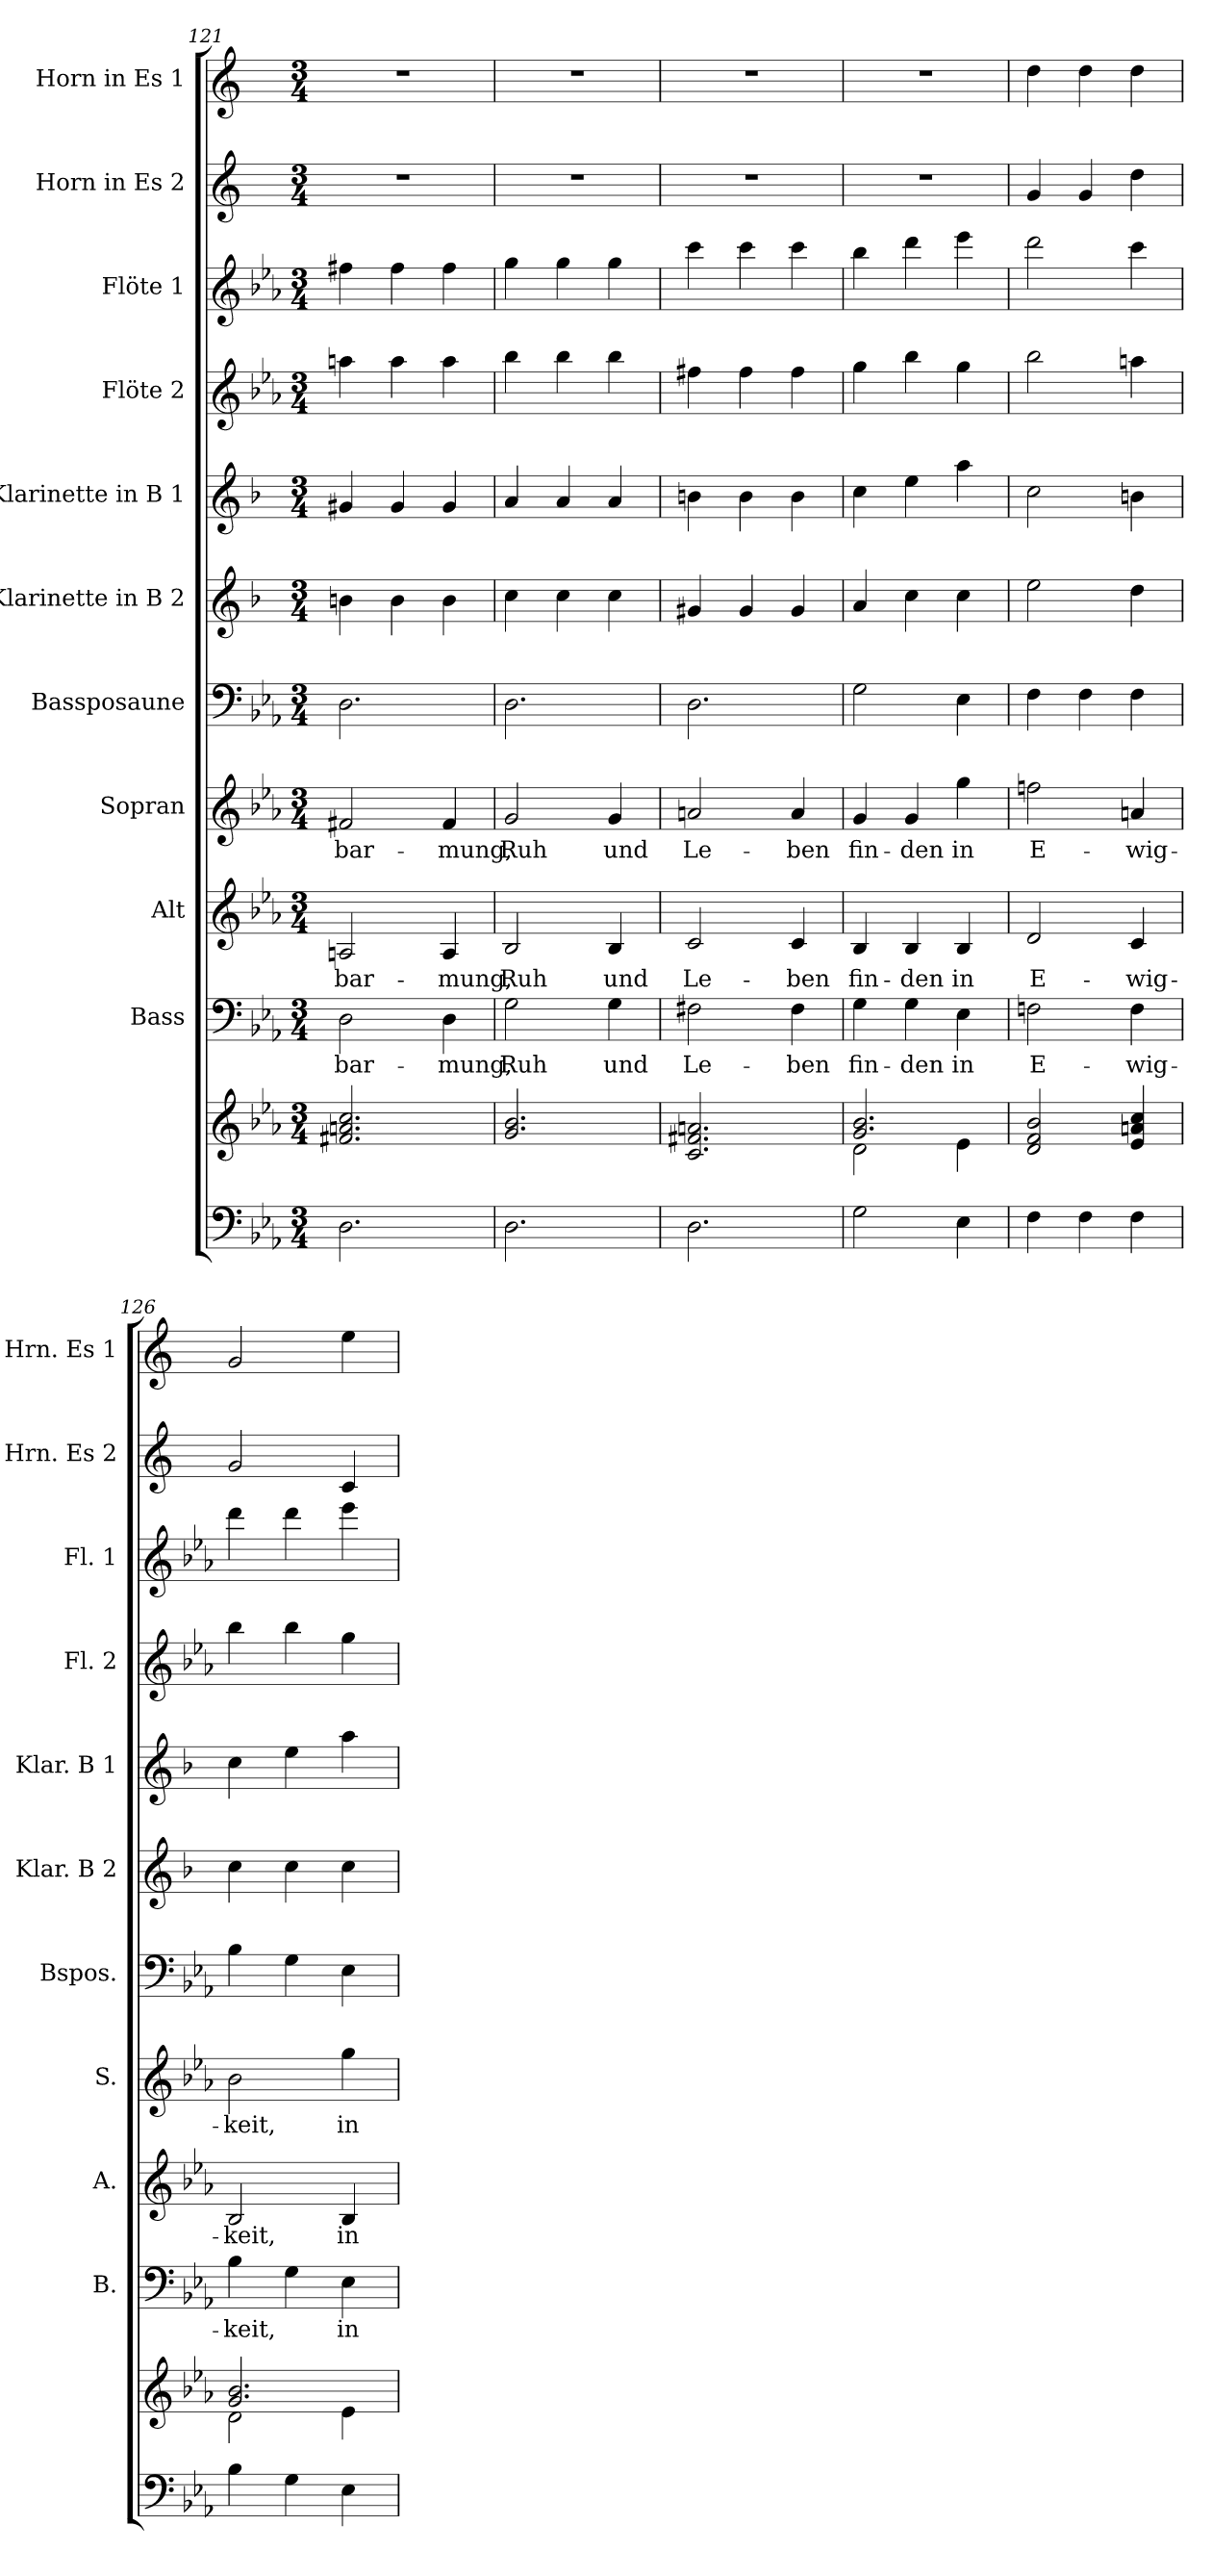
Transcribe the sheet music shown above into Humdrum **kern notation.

**kern	**kern	**kern	**text	**kern	**text	**kern	**text	**kern	**kern	**kern	**kern	**kern	**kern	**kern
*part11	*part11	*part10	*part10	*part9	*part9	*part8	*part8	*part7	*part6	*part5	*part4	*part3	*part2	*part1
*staff12	*staff11	*staff10	*staff10	*staff9	*staff9	*staff8	*staff8	*staff7	*staff6	*staff5	*staff4	*staff3	*staff2	*staff1
*	*	*I"Bass	*	*I"Alt	*	*I"Sopran	*	*I"Bassposaune	*I"Klarinette in B 2	*I"Klarinette in B 1	*I"Flöte 2	*I"Flöte 1	*I"Horn in Es 2	*I"Horn in Es 1
*	*	*I'B.	*	*I'A.	*	*I'S.	*	*I'Bspos.	*I'Klar. B 2	*I'Klar. B 1	*I'Fl. 2	*I'Fl. 1	*I'Hrn. Es 2	*I'Hrn. Es 1
*clefF4	*clefG2	*clefF4	*	*clefG2	*	*clefG2	*	*clefF4	*clefG2	*clefG2	*clefG2	*clefG2	*clefG2	*clefG2
*	*	*	*	*	*	*	*	*	*ITrd1c2	*ITrd1c2	*	*	*ITrd5c9	*ITrd5c9
*k[b-e-a-]	*k[b-e-a-]	*k[b-e-a-]	*	*k[b-e-a-]	*	*k[b-e-a-]	*	*k[b-e-a-]	*k[b-e-a-]	*k[b-e-a-]	*k[b-e-a-]	*k[b-e-a-]	*k[b-e-a-]	*k[b-e-a-]
*E-:	*E-:	*E-:	*	*E-:	*	*E-:	*	*E-:	*E-:	*E-:	*E-:	*E-:	*E-:	*E-:
*M3/4	*M3/4	*M3/4	*	*M3/4	*	*M3/4	*	*M3/4	*M3/4	*M3/4	*M3/4	*M3/4	*M3/4	*M3/4
=121	=121	=121	=121	=121	=121	=121	=121	=121	=121	=121	=121	=121	=121	=121
!	!	!	!LO:LY:b	!	!LO:LY:b	!	!LO:LY:b	!	!	!	!	!	!	!
2.D\	2.f#X/ 2.an/ 2.cc/	2D\	-bar-	2An/	-bar-	2f#X/	-bar-	2.D\	4an\	4f#X/	4aan\	4ff#X\	2.r	2.r
.	.	.	.	.	.	.	.	.	4a\	4f#/	4aa\	4ff#\	.	.
!	!	!	!LO:LY:b	!	!LO:LY:b	!	!LO:LY:b	!	!	!	!	!	!	!
.	.	4D\	-mung,	4A/	-mung,	4f#/	-mung,	.	4a\	4f#/	4aa\	4ff#\	.	.
=122	=122	=122	=122	=122	=122	=122	=122	=122	=122	=122	=122	=122	=122	=122
!	!	!	!LO:LY:b	!	!LO:LY:b	!	!LO:LY:b	!	!	!	!	!	!	!
2.D\	2.g/ 2.b-/	2G\	Ruh	2B-/	Ruh	2g/	Ruh	2.D\	4b-\	4g/	4bb-\	4gg\	2.r	2.r
.	.	.	.	.	.	.	.	.	4b-\	4g/	4bb-\	4gg\	.	.
!	!	!	!LO:LY:b	!	!LO:LY:b	!	!LO:LY:b	!	!	!	!	!	!	!
.	.	4G\	und	4B-/	und	4g/	und	.	4b-\	4g/	4bb-\	4gg\	.	.
!!LO:PB:g=z
=123	=123	=123	=123	=123	=123	=123	=123	=123	=123	=123	=123	=123	=123	=123
!	!	!	!LO:LY:b	!	!LO:LY:b	!	!LO:LY:b	!	!	!	!	!	!	!
2.D\	2.c/ 2.f#X/ 2.an/	2F#X\	Le-	2c/	Le-	2an/	Le-	2.D\	4f#X/	4an\	4ff#X\	4ccc\	2.r	2.r
.	.	.	.	.	.	.	.	.	4f#/	4a\	4ff#\	4ccc\	.	.
!	!	!	!LO:LY:b	!	!LO:LY:b	!	!LO:LY:b	!	!	!	!	!	!	!
.	.	4F#\	-ben	4c/	-ben	4a/	-ben	.	4f#/	4a\	4ff#\	4ccc\	.	.
=124	=124	=124	=124	=124	=124	=124	=124	=124	=124	=124	=124	=124	=124	=124
*	*^	*	*	*	*	*	*	*	*	*	*	*	*	*
!	!	!	!	!LO:LY:b	!	!LO:LY:b	!	!LO:LY:b	!	!	!	!	!	!	!
2G\	2.g/ 2.b-/	2d\	4G\	fin-	4B-/	fin-	4g/	fin-	2G\	4g/	4b-\	4gg\	4bb-\	2.r	2.r
!	!	!	!	!LO:LY:b	!	!LO:LY:b	!	!LO:LY:b	!	!	!	!	!	!	!
.	.	.	4G\	-den	4B-/	-den	4g/	-den	.	4b-\	4dd\	4bb-\	4ddd\	.	.
!	!	!	!	!LO:LY:b	!	!LO:LY:b	!	!LO:LY:b	!	!	!	!	!	!	!
4E-\	.	4e-\	4E-\	in	4B-/	in	4gg\	in	4E-\	4b-\	4gg\	4gg\	4eee-\	.	.
=125	=125	=125	=125	=125	=125	=125	=125	=125	=125	=125	=125	=125	=125	=125	=125
!	!	!	!	!LO:LY:b	!	!LO:LY:b	!	!LO:LY:b	!	!	!	!	!	!	!
*	*v	*v	*	*	*	*	*	*	*	*	*	*	*	*	*
4F\	2d/ 2f/ 2b-/	2Fn\	E-	2d/	E-	2ffn\	E-	4F\	2dd\	2b-\	2bb-\	2ddd\	4B-/	4f\
4F\	.	.	.	.	.	.	.	4F\	.	.	.	.	4B-/	4f\
!	!	!	!LO:LY:b	!	!LO:LY:b	!	!LO:LY:b	!	!	!	!	!	!	!
4F\	4e-/ 4an/ 4cc/	4F\	-wig-	4c/	-wig-	4an/	-wig-	4F\	4cc\	4an\	4aan\	4ccc\	4f\	4f\
=126	=126	=126	=126	=126	=126	=126	=126	=126	=126	=126	=126	=126	=126	=126
*	*^	*	*	*	*	*	*	*	*	*	*	*	*	*
!	!	!	!	!LO:LY:b	!	!LO:LY:b	!	!LO:LY:b	!	!	!	!	!	!	!
4B-\	2.g/ 2.b-/	2d\	4B-\	-keit,	2B-/	-keit,	2b-\	-keit,	4B-\	4b-\	4b-\	4bb-\	4ddd\	2B-/	2B-/
4G\	.	.	4G\	.	.	.	.	.	4G\	4b-\	4dd\	4bb-\	4ddd\	.	.
!	!	!	!	!LO:LY:b	!	!LO:LY:b	!	!LO:LY:b	!	!	!	!	!	!	!
4E-\	.	4e-\	4E-\	in	4B-/	in	4gg\	in	4E-\	4b-\	4gg\	4gg\	4eee-\	4E-/	4g\
*	*v	*v	*	*	*	*	*	*	*	*	*	*	*	*	*
=	=	=	=	=	=	=	=	=	=	=	=	=	=	=
*-	*-	*-	*-	*-	*-	*-	*-	*-	*-	*-	*-	*-	*-	*-
